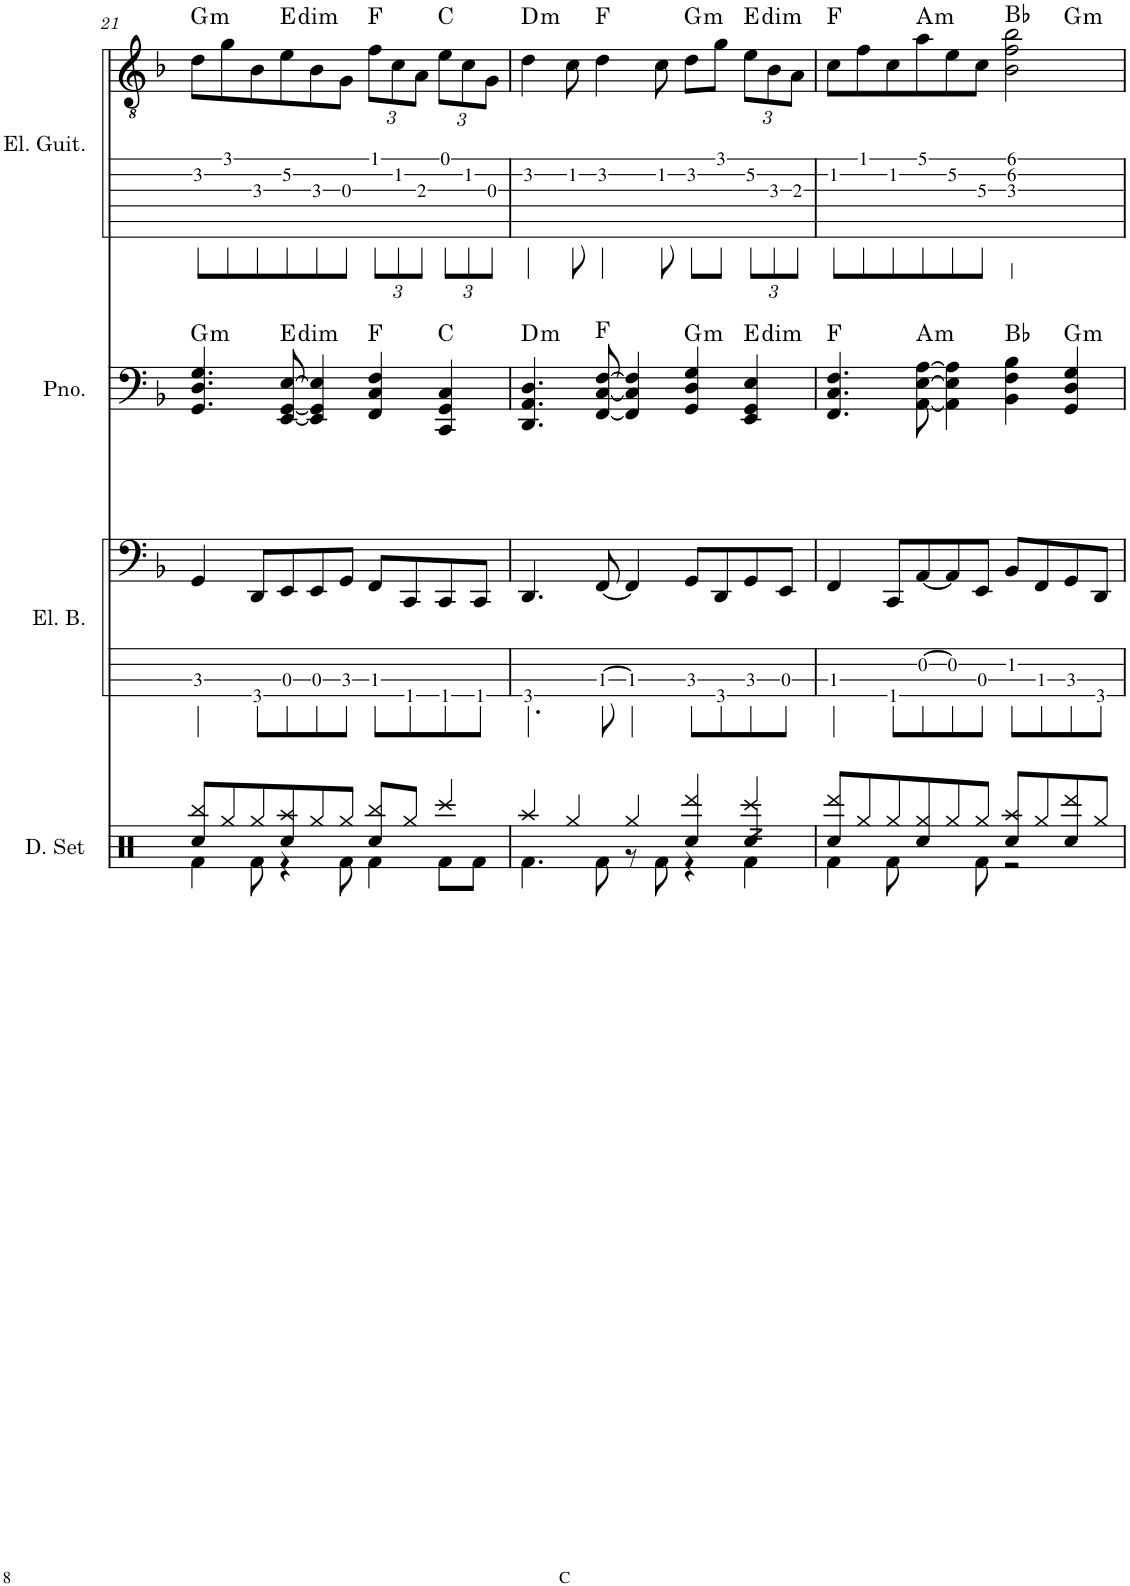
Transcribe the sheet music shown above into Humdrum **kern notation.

**kern	**kern	**kern	**harte	**kern	**kern	**kern	**harte
*part4	*part4	*part3	*part3	*part2	*part1	*part1	*part1
*staff6	*staff5	*staff4	*	*staff3	*staff2	*staff1	*
*I"Electric Bass	*	*I"Piano	*	*I"Piano	*I"Electric Guitar	*	*
*I'El. B.	*	*I'Pno.	*	*I'Pno.	*I'El. Guit.	*	*
!!LO:PB:g=z
*	*clefF4	*clefG2	*	*clefF4	*	*clefGv2	*
*Trd7c12	*Trd7c12	*	*	*	*	*	*
*k[b-]	*k[b-]	*k[b-]	*	*k[b-]	*k[b-]	*k[b-]	*
*M5/4	*M5/4	*M5/4	*	*M5/4	*M5/4	*M5/4	*
=21	=21	=21	=21	=21	=21	=21	=21
!	!	!	!LO:H:kt=m	!	!	!	!LO:H:kt=m
4GG\	4GG/	4.GG 4.D 4.G	G:min	4.GG/ 4.D/ 4.G/	8d\L	8d\L	G:min
.	.	.	.	.	8g\	8g\	.
8DD\L	8DD/L	.	.	.	8B-\	8B-\	.
!	!	!	!LO:H:kt=dim	!	!	!	!LO:H:kt=dim
8EE\	8EE/	[8EE [8GG [8E	E:dim	[8EE/ [8GG/ [8E/	8e\	8e\	E:dim
8EE\	8EE/	4EE] 4GG] 4E]	.	4EE/] 4GG/] 4E/]	8B-\	8B-\	.
8GG\J	8GG/J	.	.	.	8G\J	8G\J	.
*	*	*	*	*	*Xbrackettup	*Xbrackettup	*
8FF\L	8FF/L	4FF 4C 4F	F:maj	4FF/ 4C/ 4F/	12f\L	12f\L	F:maj
.	.	.	.	.	12c\	12c\	.
8CC\	8CC/	.	.	.	.	.	.
.	.	.	.	.	12A\J	12A\J	.
8CC\	8CC/	4CC 4GG 4C	C:maj	4CC/ 4GG/ 4C/	12e\L	12e\L	C:maj
.	.	.	.	.	12c\	12c\	.
8CC\J	8CC/J	.	.	.	.	.	.
.	.	.	.	.	12G\J	12G\J	.
=22	=22	=22	=22	=22	=22	=22	=22
!	!	!	!LO:H:kt=m	!	!	!	!LO:H:kt=m
4.DD\	4.DD/	4.DD 4.AA 4.D	D:min	4.DD/ 4.AA/ 4.D/	4d\	4d\	D:min
.	.	.	.	.	8c\	8c\	.
[8FF\	[8FF/	[8FF [8C [8F	F:maj	[8FF/ [8C/ [8F/	4d\	4d\	F:maj
4FF\]	4FF/]	4FF] 4C] 4F]	.	4FF/] 4C/] 4F/]	.	.	.
.	.	.	.	.	8c\	8c\	.
!	!	!	!LO:H:kt=m	!	!	!	!LO:H:kt=m
8GG\L	8GG/L	4GG 4D 4G	G:min	4GG/ 4D/ 4G/	8d\L	8d\L	G:min
8DD\	8DD/	.	.	.	8g\J	8g\J	.
!	!	!	!LO:H:kt=dim	!	!	!	!LO:H:kt=dim
8GG\	8GG/	4EE 4GG 4E	E:dim	4EE/ 4GG/ 4E/	12e\L	12e\L	E:dim
.	.	.	.	.	12B-\	12B-\	.
8EE\J	8EE/J	.	.	.	.	.	.
.	.	.	.	.	12A\J	12A\J	.
=23	=23	=23	=23	=23	=23	=23	=23
*	*	*	*	*	*	*^	*
4FF\	4FF/	4.FF 4.C 4.F	F:maj	4.FF/ 4.C/ 4.F/	8c\L	8c\L	1ryy	F:maj
.	.	.	.	.	8f\	8f\	.	.
8CC\L	8CC/L	.	.	.	8c\	8c\	.	.
!	!	!	!LO:H:kt=m	!	!	!	!	!LO:H:kt=m
[8AA\	[8AA/	[8AA [8E [8A	A:min	[8AA\ [8E\ [8A\	8a\	8a\	.	A:min
8AA\]	8AA/]	4AA] 4E] 4A]	.	4AA\] 4E\] 4A\]	8e\	8e\	.	.
8EE\J	8EE/J	.	.	.	8c\J	8c\J	.	.
8BB-\L	8BB-/L	4BB- 4F 4B-	Bb:maj	4BB-\ 4F\ 4B-\	2B-\ 2f\ 2b-\	2B-\ 2f\ 2b-\	.	Bb:maj
8FF\	8FF/	.	.	.	.	.	.	.
!	!	!	!LO:H:kt=m	!	!	!	!	!LO:H:kt=m
8GG\	8GG/	4GG 4D 4G	G:min	4GG/ 4D/ 4G/	.	.	4ryy	G:min
8DD\J	8DD/J	.	.	.	.	.	.	.
*	*	*	*	*	*	*v	*v	*
=	=	=	=	=	=	=	=
*-	*-	*-	*-	*-	*-	*-	*-
